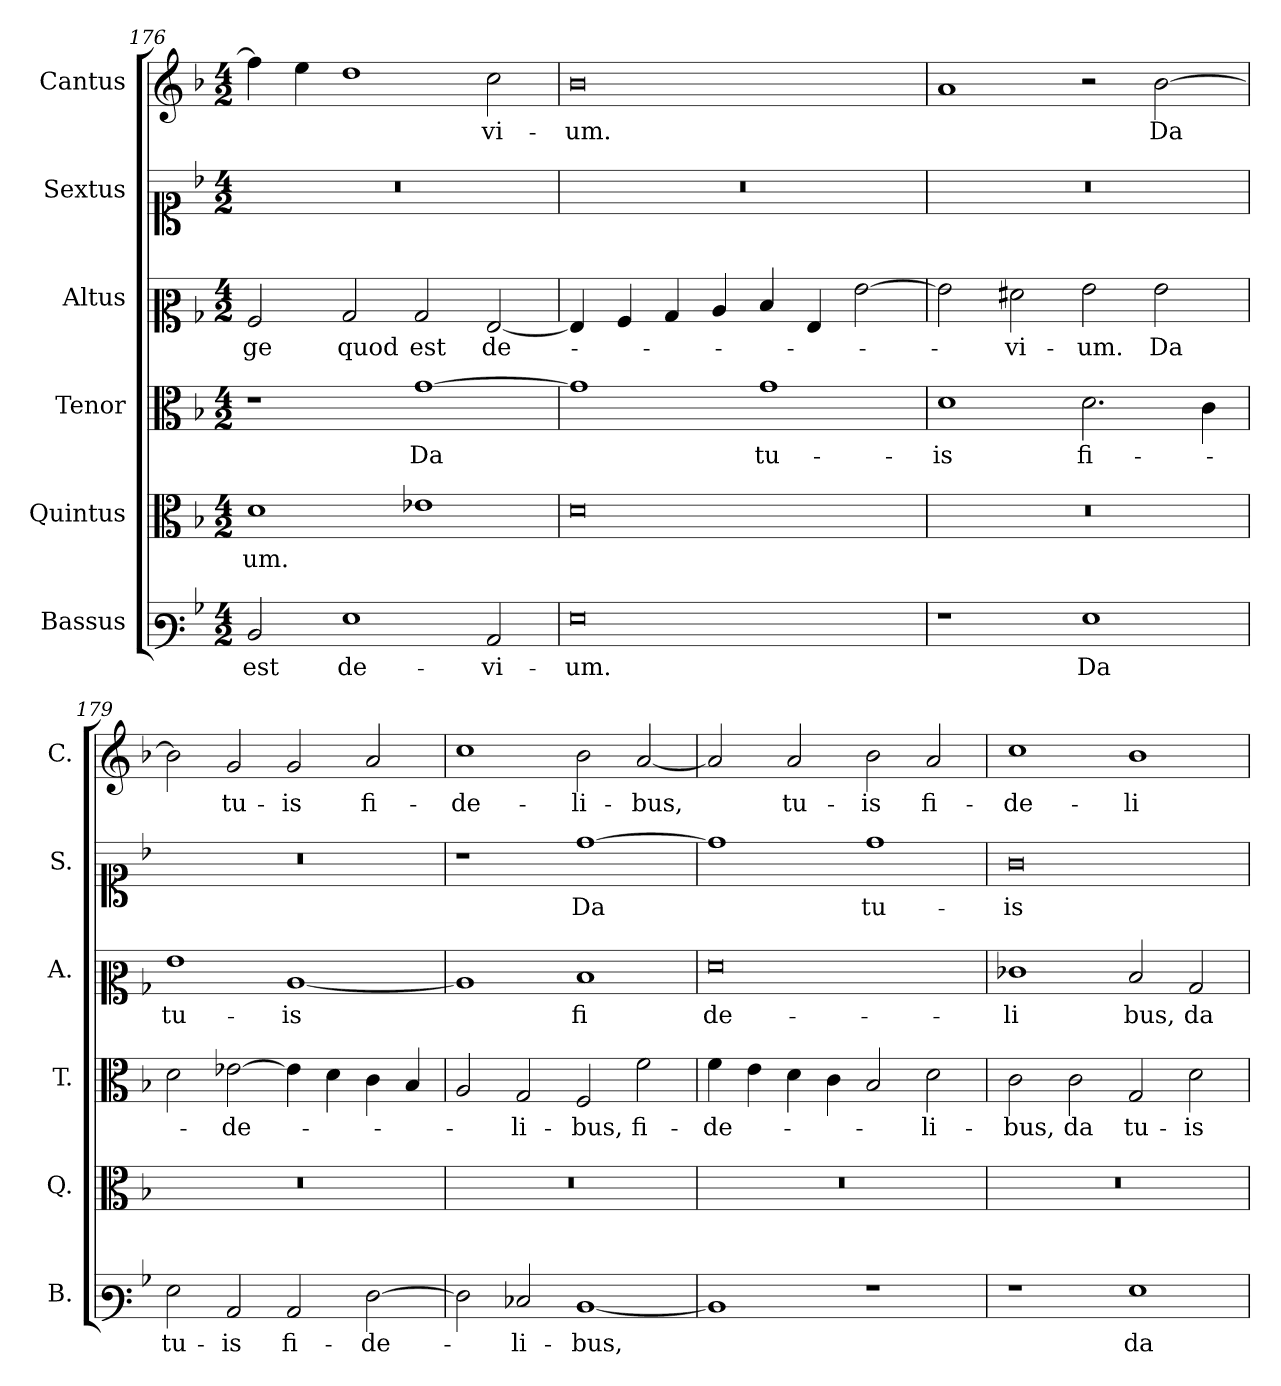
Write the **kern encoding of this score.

**kern	**text	**kern	**text	**kern	**text	**kern	**text	**kern	**text	**kern	**text
*part6	*part6	*part5	*part5	*part4	*part4	*part3	*part3	*part2	*part2	*part1	*part1
*staff6	*staff6	*staff5	*staff5	*staff4	*staff4	*staff3	*staff3	*staff2	*staff2	*staff1	*staff1
*I"Bassus	*	*I"Quintus	*	*I"Tenor	*	*I"Altus	*	*I"Sextus	*	*I"Cantus	*
*I'B.	*	*I'Q.	*	*I'T.	*	*I'A.	*	*I'S.	*	*I'C.	*
*clefF3	*	*clefC3	*	*clefC3	*	*clefC2	*	*clefC1	*	*clefG2	*
*k[b-]	*	*k[b-]	*	*k[b-]	*	*k[b-]	*	*k[b-]	*	*k[b-]	*
*M4/2	*	*M4/2	*	*M4/2	*	*M4/2	*	*M4/2	*	*M4/2	*
=176	=176	=176	=176	=176	=176	=176	=176	=176	=176	=176	=176
!	!LO:LY:b	!	!LO:LY:b	!	!	!	!LO:LY:b	!	!	!	!
2D/	est	1d	-um.	1r	.	2A/	-ge	0r	.	4ff\]	.
.	.	.	.	.	.	.	.	.	.	4ee\	.
!	!LO:LY:b	!	!	!	!	!	!LO:LY:b	!	!	!	!
1G	de-	.	.	.	.	2B-/	quod	.	.	1dd	.
!	!	!	!	!	!LO:LY:b	!	!LO:LY:b	!	!	!	!
.	.	1e-X	.	[1g	Da	2B-/	est	.	.	.	.
!	!LO:LY:b	!	!	!	!	!	!LO:LY:b	!	!	!	!LO:LY:b
2C/	-vi-	.	.	.	.	[2G/	de-	.	.	2cc\	-vi-
=177	=177	=177	=177	=177	=177	=177	=177	=177	=177	=177	=177
!	!LO:LY:b	!	!	!	!	!	!	!	!	!	!LO:LY:b
0G	um.	0d	.	1g]	.	4G/]	.	0r	.	0b-	-um.
.	.	.	.	.	.	4A/	.	.	.	.	.
.	.	.	.	.	.	4B-/	.	.	.	.	.
.	.	.	.	.	.	4c/	.	.	.	.	.
!	!	!	!	!	!LO:LY:b	!	!	!	!	!	!
.	.	.	.	1g	tu-	4d/	.	.	.	.	.
.	.	.	.	.	.	4G/	.	.	.	.	.
.	.	.	.	.	.	[2g\	.	.	.	.	.
=178	=178	=178	=178	=178	=178	=178	=178	=178	=178	=178	=178
!	!	!	!	!	!LO:LY:b	!	!	!	!	!	!
1r	.	0r	.	1d	-is	2g\]	.	0r	.	1a	.
!	!	!	!	!	!	!	!LO:LY:b	!	!	!	!
.	.	.	.	.	.	2f#X\	-vi-	.	.	.	.
!	!LO:LY:b	!	!	!	!LO:LY:b	!	!LO:LY:b	!	!	!	!
1G	Da	.	.	2.d\	fi-	2g\	um.	.	.	2r	.
!	!	!	!	!	!	!	!LO:LY:b	!	!	!	!LO:LY:b
.	.	.	.	.	.	2g\	Da	.	.	[2b-\	Da
.	.	.	.	4c\	.	.	.	.	.	.	.
!!LO:PB:g=z
=179	=179	=179	=179	=179	=179	=179	=179	=179	=179	=179	=179
!	!LO:LY:b	!	!	!	!	!	!LO:LY:b	!	!	!	!
2G\	tu-	0r	.	2d\	.	1g	tu-	0r	.	2b-\]	.
!	!LO:LY:b	!	!	!	!LO:LY:b	!	!	!	!	!	!LO:LY:b
2C/	-is	.	.	[2e-X\	de-	.	.	.	.	2g/	tu-
!	!LO:LY:b	!	!	!	!	!	!LO:LY:b	!	!	!	!LO:LY:b
2C/	fi-	.	.	4e-\]	.	[1c	is	.	.	2g/	-is
.	.	.	.	4d\	.	.	.	.	.	.	.
!	!LO:LY:b	!	!	!	!	!	!	!	!	!	!LO:LY:b
[2F\	-de-	.	.	4c\	.	.	.	.	.	2a/	fi-
.	.	.	.	4B-/	.	.	.	.	.	.	.
=180	=180	=180	=180	=180	=180	=180	=180	=180	=180	=180	=180
!	!	!	!	!	!	!	!	!	!	!	!LO:LY:b
2F\]	.	0r	.	2A/	.	1c]	.	1r	.	1cc	-de-
!	!LO:LY:b	!	!	!	!LO:LY:b	!	!	!	!	!	!
2E-X/	-li-	.	.	2G/	-li-	.	.	.	.	.	.
!	!LO:LY:b	!	!	!	!LO:LY:b	!	!LO:LY:b	!	!LO:LY:b	!	!LO:LY:b
[1D	bus,	.	.	2F/	-bus,	1d	fi	[1dd	Da	2b-\	-li-
!	!	!	!	!	!LO:LY:b	!	!	!	!	!	!LO:LY:b
.	.	.	.	2f\	fi-	.	.	.	.	[2a/	-bus,
=181	=181	=181	=181	=181	=181	=181	=181	=181	=181	=181	=181
!	!	!	!	!	!LO:LY:b	!	!LO:LY:b	!	!	!	!
1D]	.	0r	.	4f\	-de-	0f	-de-	1dd]	.	2a/]	.
.	.	.	.	4e\	.	.	.	.	.	.	.
!	!	!	!	!	!	!	!	!	!	!	!LO:LY:b
.	.	.	.	4d\	.	.	.	.	.	2a/	tu-
.	.	.	.	4c\	.	.	.	.	.	.	.
!	!	!	!	!	!	!	!	!	!LO:LY:b	!	!LO:LY:b
1r	.	.	.	2B-/	.	.	.	1dd	tu-	2b-\	-is
!	!	!	!	!	!LO:LY:b	!	!	!	!	!	!LO:LY:b
.	.	.	.	2d\	-li-	.	.	.	.	2a/	fi-
=182	=182	=182	=182	=182	=182	=182	=182	=182	=182	=182	=182
!	!	!	!	!	!LO:LY:b	!	!LO:LY:b	!	!LO:LY:b	!	!LO:LY:b
1r	.	0r	.	2c\	-bus,	1e-X	li	0g	-is	1cc	-de-
!	!	!	!	!	!LO:LY:b	!	!	!	!	!	!
.	.	.	.	2c\	da	.	.	.	.	.	.
!	!LO:LY:b	!	!	!	!LO:LY:b	!	!LO:LY:b	!	!	!	!LO:LY:b
1G	da	.	.	2G/	tu-	2d/	bus,	.	.	1b-	-li-
!	!	!	!	!	!LO:LY:b	!	!LO:LY:b	!	!	!	!
.	.	.	.	2d\	-is	2B-/	da	.	.	.	.
=	=	=	=	=	=	=	=	=	=	=	=
*-	*-	*-	*-	*-	*-	*-	*-	*-	*-	*-	*-
